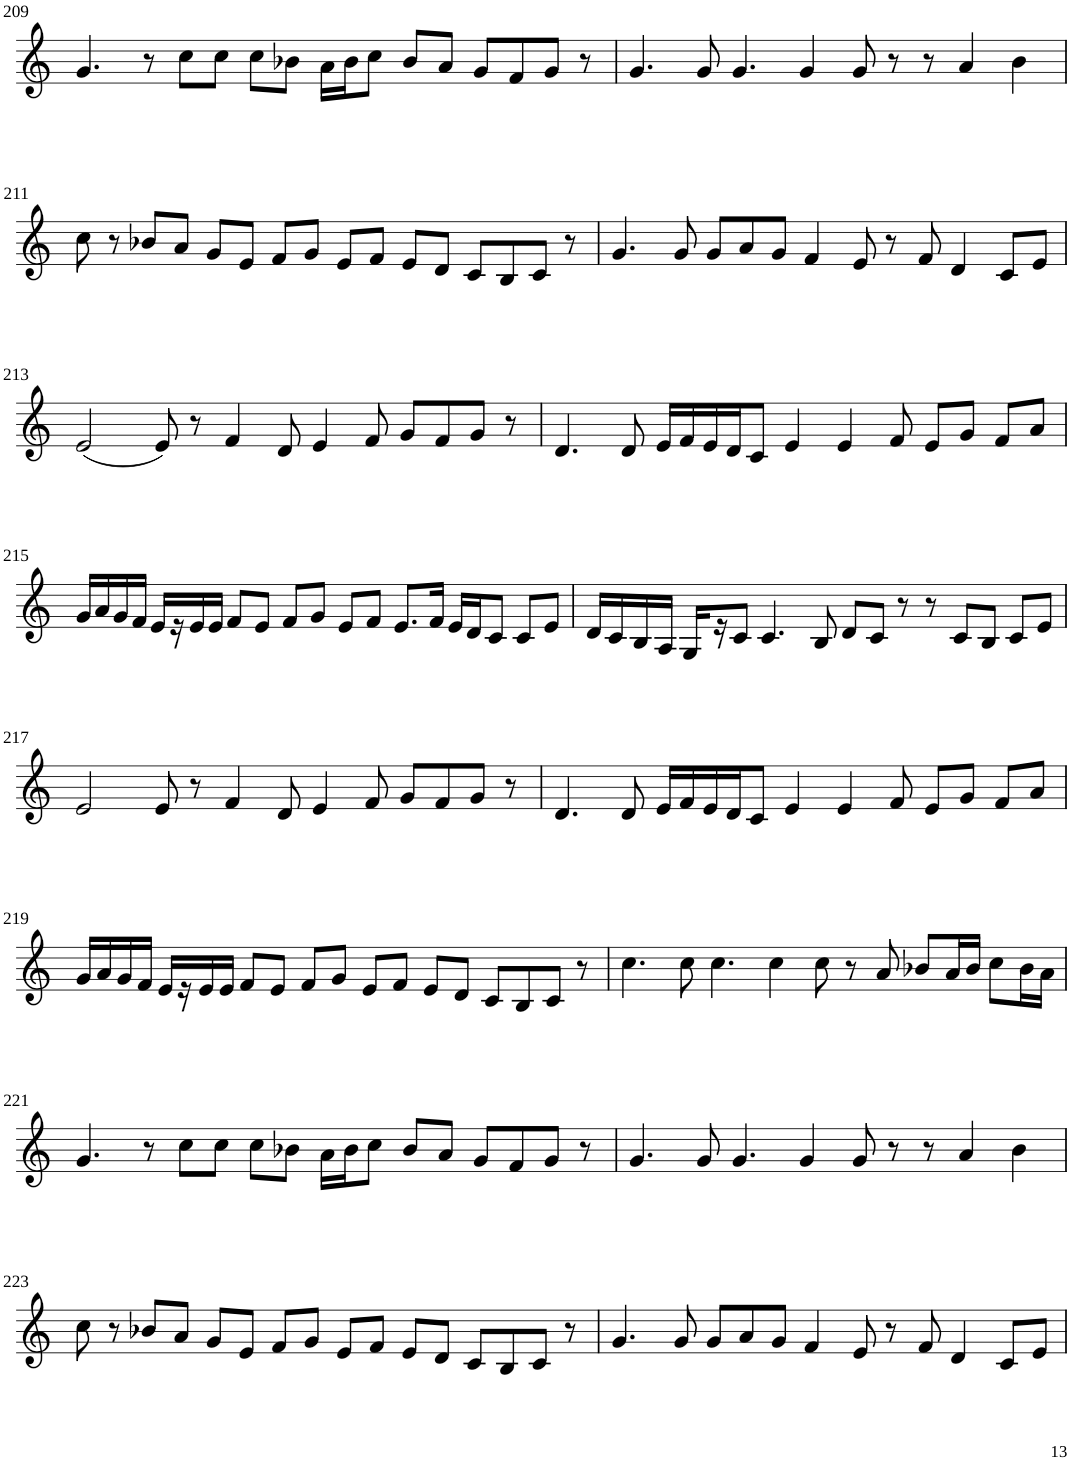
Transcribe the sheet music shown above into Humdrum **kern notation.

**kern
*part1
*staff1
*I"Violin
!!LO:PB:g=z
*clefG2
*k[]
*M8/4
=209
4.g/
8r
8cc\L
8cc\J
8cc\L
8b-X\J
16a\LL
16b-\J
8cc\J
8b-/L
8a/J
8g/L
8f/
8g/J
8r
=210
4.g/
8g/
4.g/
4g/
8g/
8r
8r
4a/
4b\
!!LO:LB:g=z
=211
8cc\
8r
8b-X/L
8a/J
8g/L
8e/J
8f/L
8g/J
8e/L
8f/J
8e/L
8d/J
8c/L
8B/
8c/J
8r
=212
4.g/
8g/
8g/L
8a/
8g/J
4f/
8e/
8r
8f/
4d/
8c/L
8e/J
!!LO:LB:g=z
=213
(2e/
8e/)
8r
4f/
8d/
4e/
8f/
8g/L
8f/
8g/J
8r
=214
4.d/
8d/
16e/LL
16f/
16e/
16d/J
8c/J
4e/
4e/
8f/
8e/L
8g/J
8f/L
8a/J
!!LO:LB:g=z
=215
16g/LL
16a/
16g/
16f/JJ
16e/LL
16r
16e/
16e/JJ
8f/L
8e/J
8f/L
8g/J
8e/L
8f/J
8.e/L
16f/Jk
16e/LL
16d/J
8c/J
8c/L
8e/J
=216
16d/LL
16c/
16B/
16A/JJ
16G/LL
16r
8c/J
4.c/
8B/
8d/L
8c/J
8r
8r
8c/L
8B/J
8c/L
8e/J
!!LO:LB:g=z
=217
2e/
8e/
8r
4f/
8d/
4e/
8f/
8g/L
8f/
8g/J
8r
=218
4.d/
8d/
16e/LL
16f/
16e/
16d/J
8c/J
4e/
4e/
8f/
8e/L
8g/J
8f/L
8a/J
!!LO:LB:g=z
=219
16g/LL
16a/
16g/
16f/JJ
16e/LL
16r
16e/
16e/JJ
8f/L
8e/J
8f/L
8g/J
8e/L
8f/J
8e/L
8d/J
8c/L
8B/
8c/J
8r
=220
4.cc\
8cc\
4.cc\
4cc\
8cc\
8r
8a/
8b-X/L
16a/L
16b-/JJ
8cc\L
16b-\L
16a\JJ
!!LO:LB:g=z
=221
4.g/
8r
8cc\L
8cc\J
8cc\L
8b-X\J
16a\LL
16b-\J
8cc\J
8b-/L
8a/J
8g/L
8f/
8g/J
8r
=222
4.g/
8g/
4.g/
4g/
8g/
8r
8r
4a/
4b\
!!LO:LB:g=z
=223
8cc\
8r
8b-X/L
8a/J
8g/L
8e/J
8f/L
8g/J
8e/L
8f/J
8e/L
8d/J
8c/L
8B/
8c/J
8r
=224
4.g/
8g/
8g/L
8a/
8g/J
4f/
8e/
8r
8f/
4d/
8c/L
8e/J
=
*-
